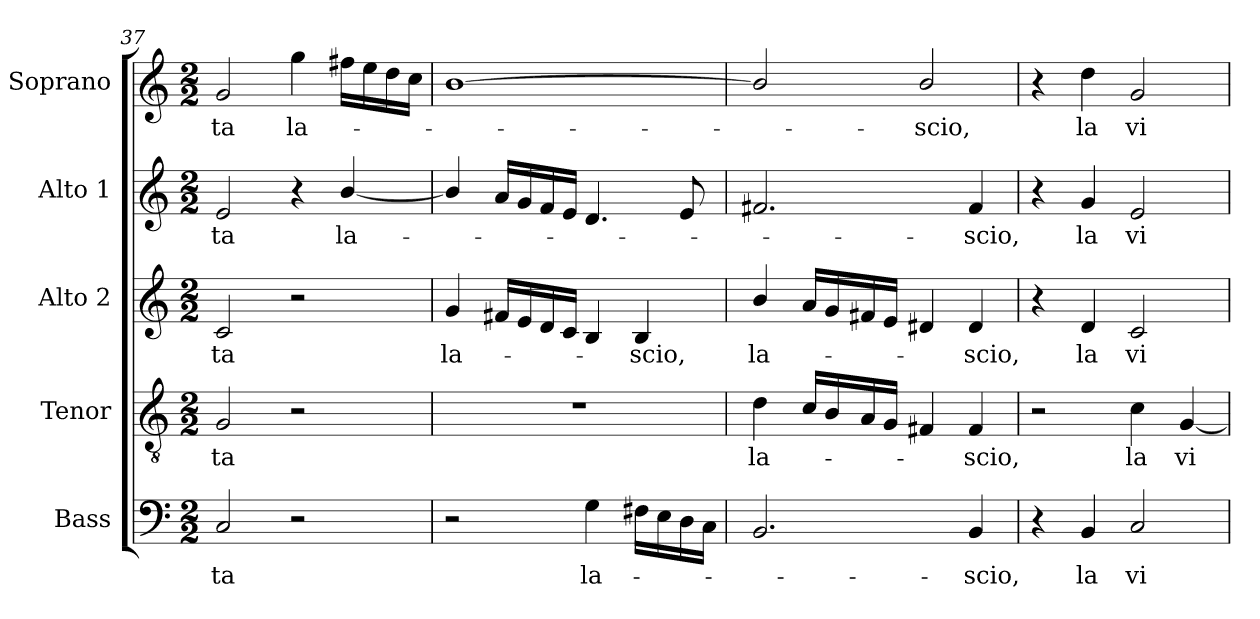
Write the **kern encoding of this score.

**kern	**text	**kern	**text	**kern	**text	**kern	**text	**kern	**text
*part5	*part5	*part4	*part4	*part3	*part3	*part2	*part2	*part1	*part1
*staff5	*staff5	*staff4	*staff4	*staff3	*staff3	*staff2	*staff2	*staff1	*staff1
*I"Bass	*	*I"Tenor	*	*I"Alto 2	*	*I"Alto 1	*	*I"Soprano	*
*I'B	*	*I'T	*	*I'A2	*	*I'A1	*	*I'S	*
*clefF4	*	*clefGv2	*	*clefG2	*	*clefG2	*	*clefG2	*
*	*	*ITrd7c12	*	*	*	*	*	*	*
*k[]	*	*k[]	*	*k[]	*	*k[]	*	*k[]	*
*C:	*	*C:	*	*C:	*	*C:	*	*C:	*
*M2/2	*	*M2/2	*	*M2/2	*	*M2/2	*	*M2/2	*
=37	=37	=37	=37	=37	=37	=37	=37	=37	=37
!	!LO:LY:b:color=#000000	!	!	!	!	!	!	!	!
!	!	!	!LO:LY:b:color=#000000	!	!	!	!	!	!
!	!	!	!	!	!LO:LY:b:color=#000000	!	!	!	!
!	!	!	!	!	!	!	!LO:LY:b:color=#000000	!	!
!	!	!	!	!	!	!	!	!	!LO:LY:b:color=#000000
2Ci/	-ta	2GGi/	-ta	2ci/	-ta	2ei/	-ta	2gi/	-ta
!	!	!	!	!	!	!	!	!	!LO:LY:b:color=#000000
2r	.	2r	.	2r	.	4r	.	4ggi\	la-
!	!	!	!	!	!	!	!LO:LY:b:color=#000000	!	!
.	.	.	.	.	.	[4bi/	la-	16ff#Xi\LL	.
.	.	.	.	.	.	.	.	16eei\	.
.	.	.	.	.	.	.	.	16ddi\	.
.	.	.	.	.	.	.	.	16cci\JJ	.
=38	=38	=38	=38	=38	=38	=38	=38	=38	=38
!	!	!	!	!	!LO:LY:b:color=#000000	!	!	!	!
2r	.	1r	.	4gi/	la-	4bi/]	.	[1bi	.
.	.	.	.	16f#Xi/LL	.	16ai/LL	.	.	.
.	.	.	.	16ei/	.	16gi/	.	.	.
.	.	.	.	16di/	.	16fi/	.	.	.
.	.	.	.	16ci/JJ	.	16ei/JJ	.	.	.
!	!LO:LY:b:color=#000000	!	!	!	!	!	!	!	!
4Gi\	la-	.	.	4Bi/	.	4.di/	.	.	.
!	!	!	!	!	!LO:LY:b:color=#000000	!	!	!	!
16F#Xi\LL	.	.	.	4Bi/	-scio,	.	.	.	.
16Ei\	.	.	.	.	.	.	.	.	.
16Di\	.	.	.	.	.	8ei/	.	.	.
16Ci\JJ	.	.	.	.	.	.	.	.	.
=39	=39	=39	=39	=39	=39	=39	=39	=39	=39
!	!	!	!LO:LY:b:color=#000000	!	!	!	!	!	!
!	!	!	!	!	!LO:LY:b:color=#000000	!	!	!	!
2.BBi/	.	4Di\	la-	4bi/	la-	2.f#Xi/	.	2bi/]	.
.	.	16Ci/LL	.	16ai/LL	.	.	.	.	.
.	.	16BBi/	.	16gi/	.	.	.	.	.
.	.	16AAi/	.	16f#Xi/	.	.	.	.	.
.	.	16GGi/JJ	.	16ei/JJ	.	.	.	.	.
!	!	!	!	!	!	!	!	!	!LO:LY:b:color=#000000
.	.	4FF#Xi/	.	4d#Xi/	.	.	.	2bi/	-scio,
!	!LO:LY:b:color=#000000	!	!	!	!	!	!	!	!
!	!	!	!LO:LY:b:color=#000000	!	!	!	!	!	!
!	!	!	!	!	!LO:LY:b:color=#000000	!	!	!	!
!	!	!	!	!	!	!	!LO:LY:b:color=#000000	!	!
4BBi/	-scio,	4FF#i/	-scio,	4d#i/	-scio,	4f#i/	-scio,	.	.
!!LO:LB:g=z
=40	=40	=40	=40	=40	=40	=40	=40	=40	=40
4r	.	2r	.	4r	.	4r	.	4r	.
!	!LO:LY:b:color=#000000	!	!	!	!	!	!	!	!
!	!	!	!	!	!LO:LY:b:color=#000000	!	!	!	!
!	!	!	!	!	!	!	!LO:LY:b:color=#000000	!	!
!	!	!	!	!	!	!	!	!	!LO:LY:b:color=#000000
4BBi/	la	.	.	4di/	la	4gi/	la	4ddi\	la
!	!LO:LY:b:color=#000000	!	!	!	!	!	!	!	!
!	!	!	!LO:LY:b:color=#000000	!	!	!	!	!	!
!	!	!	!	!	!LO:LY:b:color=#000000	!	!	!	!
!	!	!	!	!	!	!	!LO:LY:b:color=#000000	!	!
!	!	!	!	!	!	!	!	!	!LO:LY:b:color=#000000
2Ci/	vi-	4Ci\	la	2ci/	vi-	2ei/	vi-	2gi/	vi-
!	!	!	!LO:LY:b:color=#000000	!	!	!	!	!	!
.	.	[4GGi/	vi-	.	.	.	.	.	.
=	=	=	=	=	=	=	=	=	=
*-	*-	*-	*-	*-	*-	*-	*-	*-	*-
